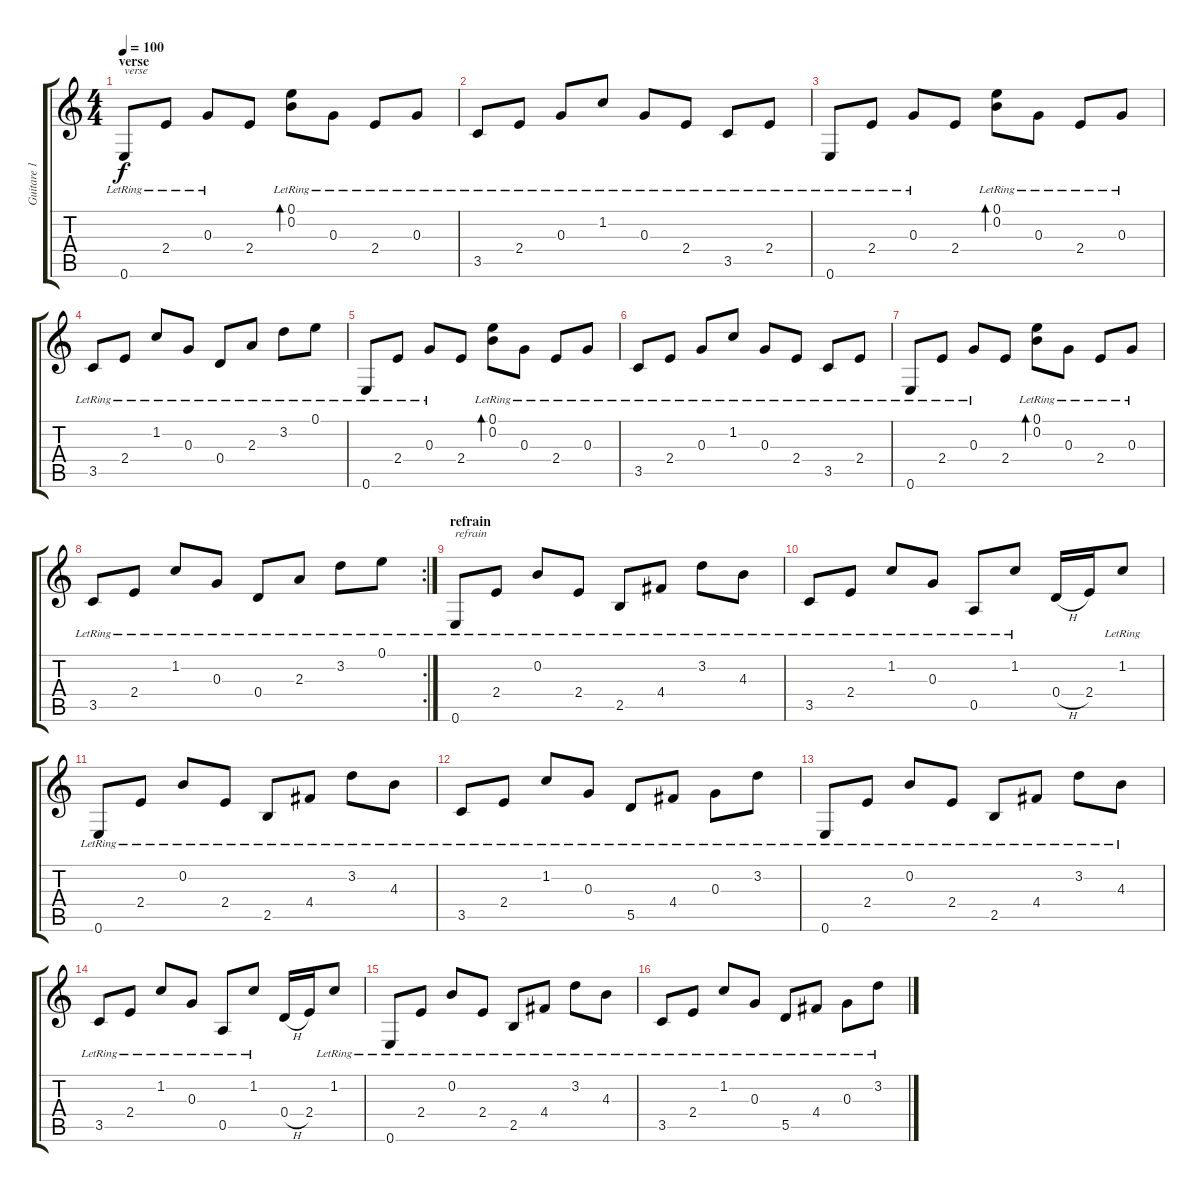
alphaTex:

\track ("Guitare 1" "Guitare 1") {instrument acousticguitarnylon}
\staff {score tabs}
\tuning (E4 B3 G3 D3 A2 E2) {hide}
\ts (4 4)
\section ("" "verse")
\tempo 100
\clef g2
\ks c
0.6{lr}.8{txt "verse" dy f} 2.4{lr}.8 0.3{lr}.8 2.4.8 (0.1{lr} 0.2{lr}).8{bd 480} 0.3{lr}.8 2.4{lr}.8 0.3{lr}.8 |
3.5{lr}.8 2.4{lr}.8 0.3{lr}.8 1.2{lr}.8 0.3{lr}.8 2.4{lr}.8 3.5{lr}.8 2.4{lr}.8 |
0.6{lr}.8 2.4{lr}.8 0.3{lr}.8 2.4.8 (0.1{lr} 0.2{lr}).8{bd 480} 0.3{lr}.8 2.4{lr}.8 0.3{lr}.8 |
3.5{lr}.8 2.4{lr}.8 1.2{lr}.8 0.3{lr}.8 0.4{lr}.8 2.3{lr}.8 3.2{lr}.8 0.1{lr}.8 |
0.6{lr}.8 2.4{lr}.8 0.3{lr}.8 2.4.8 (0.1{lr} 0.2{lr}).8{bd 480} 0.3{lr}.8 2.4{lr}.8 0.3{lr}.8 |
3.5{lr}.8 2.4{lr}.8 0.3{lr}.8 1.2{lr}.8 0.3{lr}.8 2.4{lr}.8 3.5{lr}.8 2.4{lr}.8 |
0.6{lr}.8 2.4{lr}.8 0.3{lr}.8 2.4.8 (0.1{lr} 0.2{lr}).8{bd 480} 0.3{lr}.8 2.4{lr}.8 0.3{lr}.8 |
\rc 2
3.5{lr}.8 2.4{lr}.8 1.2{lr}.8 0.3{lr}.8 0.4{lr}.8 2.3{lr}.8 3.2{lr}.8 0.1{lr}.8 |
\section ("" "refrain")
0.6{lr}.8{txt "refrain"} 2.4{lr}.8 0.2{lr}.8 2.4{lr}.8 2.5{lr}.8 4.4{lr}.8 3.2{lr}.8 4.3{lr}.8 |
3.5{lr}.8 2.4{lr}.8 1.2{lr}.8 0.3{lr}.8 0.5{lr}.8 1.2{lr}.8 0.4{h}.16 2.4.16 1.2{lr}.8 |
0.6{lr}.8 2.4{lr}.8 0.2{lr}.8 2.4{lr}.8 2.5{lr}.8 4.4{lr}.8 3.2{lr}.8 4.3{lr}.8 |
3.5{lr}.8 2.4{lr}.8 1.2{lr}.8 0.3{lr}.8 5.5{lr}.8 4.4{lr}.8 0.3{lr}.8 3.2{lr}.8 |
0.6{lr}.8 2.4{lr}.8 0.2{lr}.8 2.4{lr}.8 2.5{lr}.8 4.4{lr}.8 3.2{lr}.8 4.3{lr}.8 |
3.5{lr}.8 2.4{lr}.8 1.2{lr}.8 0.3{lr}.8 0.5{lr}.8 1.2{lr}.8 0.4{h}.16 2.4.16 1.2{lr}.8 |
0.6{lr}.8 2.4{lr}.8 0.2{lr}.8 2.4{lr}.8 2.5{lr}.8 4.4{lr}.8 3.2{lr}.8 4.3{lr}.8 |
3.5{lr}.8 2.4{lr}.8 1.2{lr}.8 0.3{lr}.8 5.5{lr}.8 4.4{lr}.8 0.3{lr}.8 3.2{lr}.8
